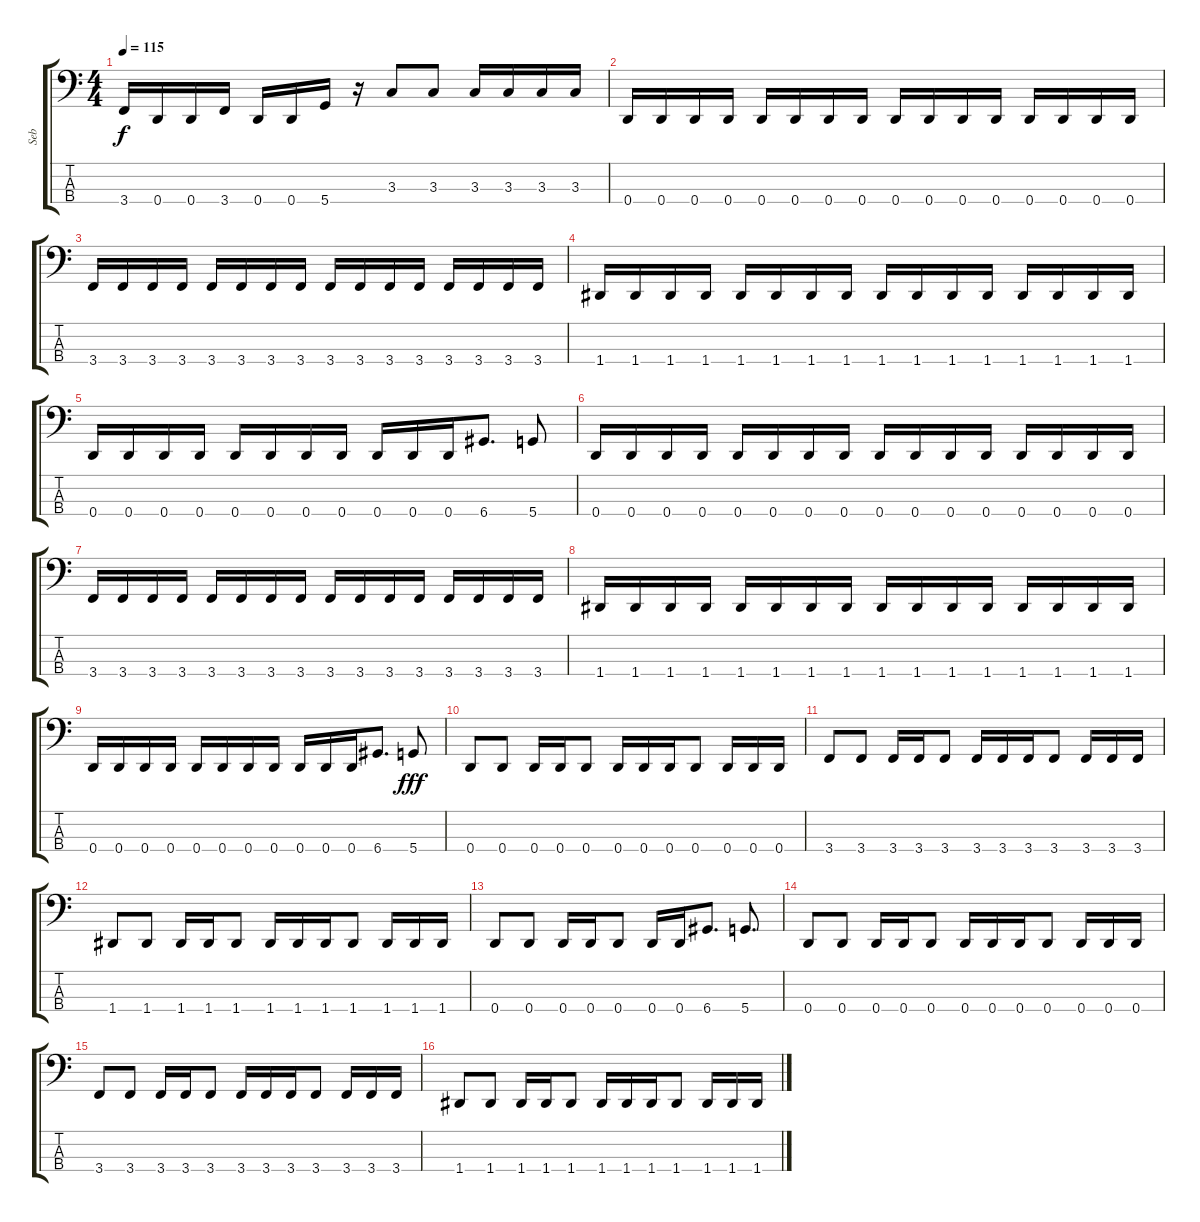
\track ("Seb" "Seb") {instrument electricbasspick}
\staff {score tabs}
\tuning (G2 D2 A1 D1) {hide}
\ts (4 4)
\tempo 115
\clef f4
\ks c
3.4.16{dy f} 0.4.16 0.4.16 3.4.16 0.4.16 0.4.16 5.4.16 r.16 3.3.8 3.3.8 3.3.16 3.3.16 3.3.16 3.3.16 |
0.4.16 0.4.16 0.4.16 0.4.16 0.4.16 0.4.16 0.4.16 0.4.16 0.4.16 0.4.16 0.4.16 0.4.16 0.4.16 0.4.16 0.4.16 0.4.16 |
3.4.16 3.4.16 3.4.16 3.4.16 3.4.16 3.4.16 3.4.16 3.4.16 3.4.16 3.4.16 3.4.16 3.4.16 3.4.16 3.4.16 3.4.16 3.4.16 |
1.4.16 1.4.16 1.4.16 1.4.16 1.4.16 1.4.16 1.4.16 1.4.16 1.4.16 1.4.16 1.4.16 1.4.16 1.4.16 1.4.16 1.4.16 1.4.16 |
0.4.16 0.4.16 0.4.16 0.4.16 0.4.16 0.4.16 0.4.16 0.4.16 0.4.16 0.4.16 0.4.16 6.4.8{d} 5.4.8 |
0.4.16 0.4.16 0.4.16 0.4.16 0.4.16 0.4.16 0.4.16 0.4.16 0.4.16 0.4.16 0.4.16 0.4.16 0.4.16 0.4.16 0.4.16 0.4.16 |
3.4.16 3.4.16 3.4.16 3.4.16 3.4.16 3.4.16 3.4.16 3.4.16 3.4.16 3.4.16 3.4.16 3.4.16 3.4.16 3.4.16 3.4.16 3.4.16 |
1.4.16 1.4.16 1.4.16 1.4.16 1.4.16 1.4.16 1.4.16 1.4.16 1.4.16 1.4.16 1.4.16 1.4.16 1.4.16 1.4.16 1.4.16 1.4.16 |
0.4.16 0.4.16 0.4.16 0.4.16 0.4.16 0.4.16 0.4.16 0.4.16 0.4.16 0.4.16 0.4.16 6.4.8{d} 5.4.8{dy fff} |
0.4.8 0.4.8 0.4.16 0.4.16 0.4.8 0.4.16 0.4.16 0.4.16 0.4.8 0.4.16 0.4.16 0.4.16 |
3.4.8 3.4.8 3.4.16 3.4.16 3.4.8 3.4.16 3.4.16 3.4.16 3.4.8 3.4.16 3.4.16 3.4.16 |
1.4.8 1.4.8 1.4.16 1.4.16 1.4.8 1.4.16 1.4.16 1.4.16 1.4.8 1.4.16 1.4.16 1.4.16 |
0.4.8 0.4.8 0.4.16 0.4.16 0.4.8 0.4.16 0.4.16 6.4.8{d} 5.4.8{d} |
0.4.8 0.4.8 0.4.16 0.4.16 0.4.8 0.4.16 0.4.16 0.4.16 0.4.8 0.4.16 0.4.16 0.4.16 |
3.4.8 3.4.8 3.4.16 3.4.16 3.4.8 3.4.16 3.4.16 3.4.16 3.4.8 3.4.16 3.4.16 3.4.16 |
1.4.8 1.4.8 1.4.16 1.4.16 1.4.8 1.4.16 1.4.16 1.4.16 1.4.8 1.4.16 1.4.16 1.4.16
